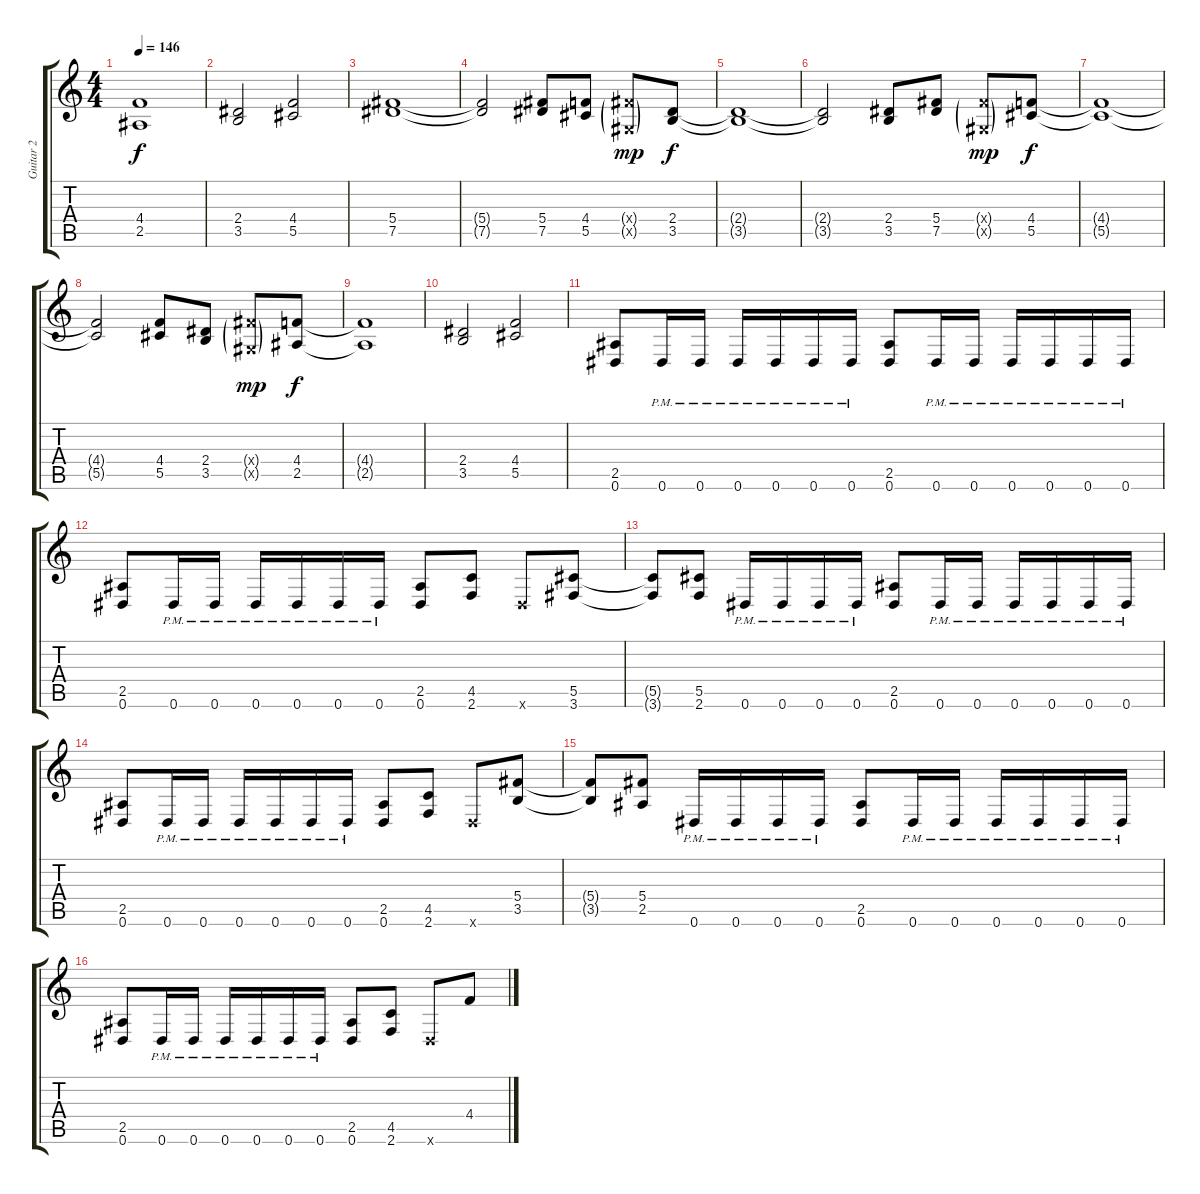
\track ("Guitar 2" "Guitar 2") {instrument distortionguitar}
\staff {score tabs}
\tuning (Eb4 Bb3 Gb3 Db3 Ab2 Eb2) {hide}
\ts (4 4)
\tempo 146
\clef g2
\ks c
(4.4{t} 2.5{t}).1{dy f} |
(2.4 3.5).2 (4.4 5.5).2 |
(5.4 7.5).1 |
(5.4{t} 7.5{t}).2 (5.4 7.5).8 (4.4 5.5).8 (5.4{g x} 0.5{g x}).8{dy mp} (2.4 3.5).8{dy f} |
(2.4{t} 3.5{t}).1 |
(2.4{t} 3.5{t}).2 (2.4 3.5).8 (5.4 7.5).8 (5.4{g x} 0.5{g x}).8{dy mp} (4.4 5.5).8{dy f} |
(4.4{t} 5.5{t}).1 |
(4.4{t} 5.5{t}).2 (4.4 5.5).8 (2.4 3.5).8 (5.4{g x} 0.5{g x}).8{dy mp} (4.4 2.5).8{dy f} |
(4.4{t} 2.5{t}).1 |
(2.4 3.5).2 (4.4 5.5).2 |
(2.5 0.6).8 0.6{pm}.16 0.6{pm}.16 0.6{pm}.16 0.6{pm}.16 0.6{pm}.16 0.6{pm}.16 (2.5 0.6).8 0.6{pm}.16 0.6{pm}.16 0.6{pm}.16 0.6{pm}.16 0.6{pm}.16 0.6{pm}.16 |
(2.5 0.6).8 0.6{pm}.16 0.6{pm}.16 0.6{pm}.16 0.6{pm}.16 0.6{pm}.16 0.6{pm}.16 (2.5 0.6).8 (4.5 2.6).8 0.6{x}.8 (5.5 3.6).8 |
(5.5{t} 3.6{t}).8 (5.5 2.6).8 0.6{pm}.16 0.6{pm}.16 0.6{pm}.16 0.6{pm}.16 (2.5 0.6).8 0.6{pm}.16 0.6{pm}.16 0.6{pm}.16 0.6{pm}.16 0.6{pm}.16 0.6{pm}.16 |
(2.5 0.6).8 0.6{pm}.16 0.6{pm}.16 0.6{pm}.16 0.6{pm}.16 0.6{pm}.16 0.6{pm}.16 (2.5 0.6).8 (4.5 2.6).8 0.6{x}.8 (5.4 3.5).8 |
(5.4{t} 3.5{t}).8 (5.4 2.5).8 0.6{pm}.16 0.6{pm}.16 0.6{pm}.16 0.6{pm}.16 (2.5 0.6).8 0.6{pm}.16 0.6{pm}.16 0.6{pm}.16 0.6{pm}.16 0.6{pm}.16 0.6{pm}.16 |
(2.5 0.6).8 0.6{pm}.16 0.6{pm}.16 0.6{pm}.16 0.6{pm}.16 0.6{pm}.16 0.6{pm}.16 (2.5 0.6).8 (4.5 2.6).8 0.6{x}.8 4.4.8
